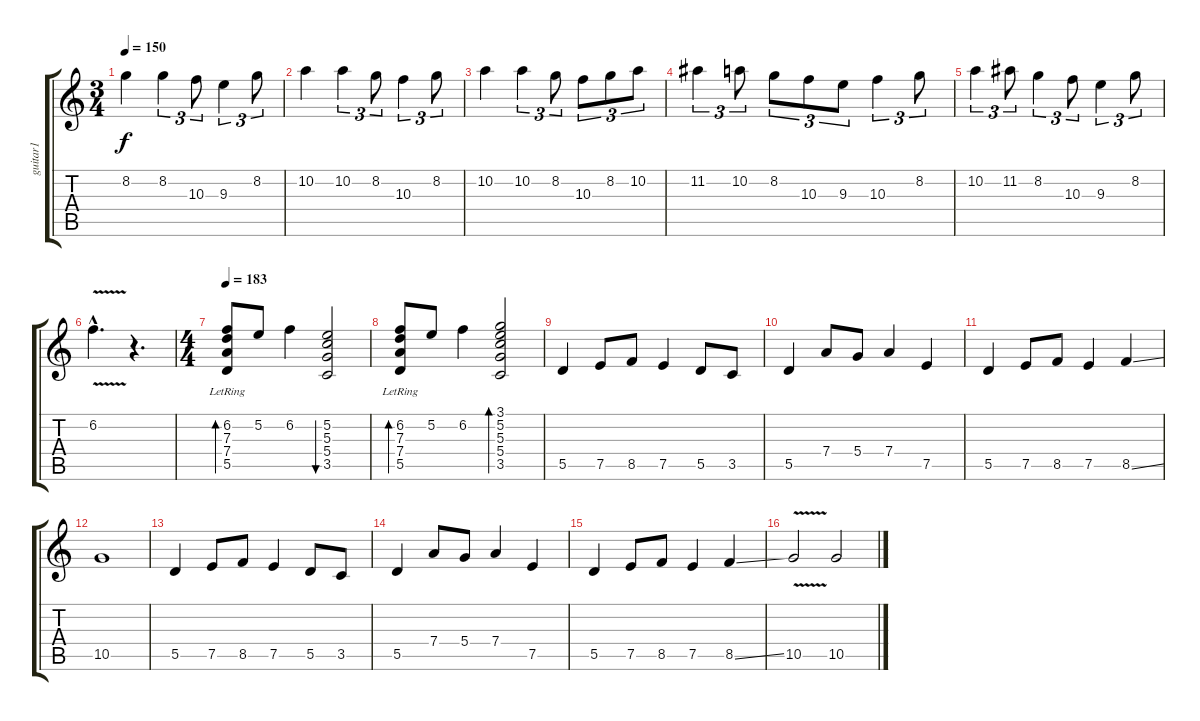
\track ("guitar1" "guitar1") {instrument distortionguitar}
\staff {score tabs}
\tuning (E4 B3 G3 D3 A2 D2) {hide}
\ts (3 4)
\tempo 150
\clef g2
\ks c
8.2.4{dy f} 8.2.4{tu (3 2)} 10.3.8{tu (3 2)} 9.3.4{tu (3 2)} 8.2.8{tu (3 2)} |
10.2.4 10.2.4{tu (3 2)} 8.2.8{tu (3 2)} 10.3.4{tu (3 2)} 8.2.8{tu (3 2)} |
10.2.4 10.2.4{tu (3 2)} 8.2.8{tu (3 2)} 10.3.8{tu (3 2)} 8.2.8{tu (3 2)} 10.2.8{tu (3 2)} |
11.2.4{tu (3 2)} 10.2.8{tu (3 2)} 8.2.8{tu (3 2)} 10.3.8{tu (3 2)} 9.3.8{tu (3 2)} 10.3.4{tu (3 2)} 8.2.8{tu (3 2)} |
10.2.4{tu (3 2)} 11.2.8{tu (3 2)} 8.2.4{tu (3 2)} 10.3.8{tu (3 2)} 9.3.4{tu (3 2)} 8.2.8{tu (3 2)} |
6.2{v hac}.4{d} r.4{d} |
\ts (4 4)
\tempo 183
(6.2 7.3{lr} 7.4{lr} 5.5{lr}).8{bd 120 volume 9 balance 9 instrument acousticguitarsteel} 5.2.8 6.2.4 (5.2 5.3 5.4 3.5).2{bu 120} |
(6.2 7.3{lr} 7.4{lr} 5.5{lr}).8{bd 120} 5.2.8 6.2.4 (3.1 5.2 5.3 5.4 3.5).2{bd 60} |
5.5.4{volume 14 instrument distortionguitar} 7.5.8 8.5.8 7.5.4 5.5.8 3.5.8 |
5.5.4 7.4.8 5.4.8 7.4.4 7.5.4 |
5.5.4 7.5.8 8.5.8 7.5.4 8.5{ss}.4 |
10.5.1 |
5.5.4 7.5.8 8.5.8 7.5.4 5.5.8 3.5.8 |
5.5.4 7.4.8 5.4.8 7.4.4 7.5.4 |
5.5.4 7.5.8 8.5.8 7.5.4 8.5{ss}.4 |
10.5{v}.2 10.5.2
